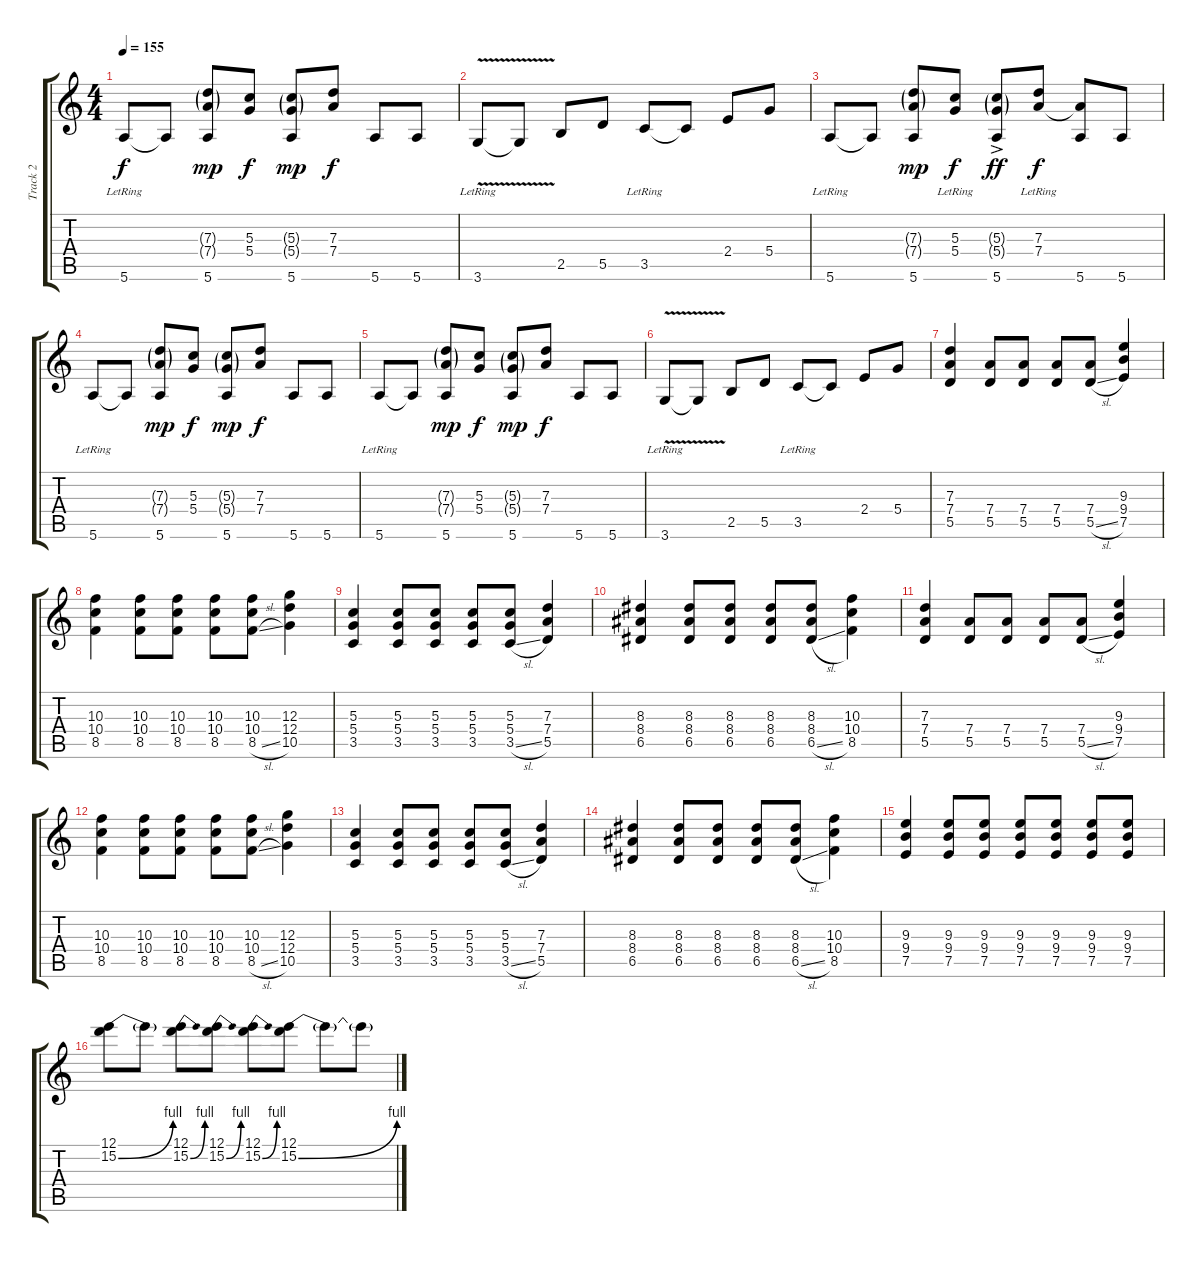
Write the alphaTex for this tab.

\track ("Track 2" "Track 2") {instrument overdrivenguitar}
\staff {score tabs}
\tuning (E4 B3 G3 D3 A2 E2) {hide}
\ts (4 4)
\tempo 155
\clef g2
\ks c
5.6{lr}.8{dy f} 5.6{t}.8 (7.3{g} 7.4{g} 5.6).8{dy mp} (5.3 5.4).8{dy f} (5.3{g} 5.4{g} 5.6).8{dy mp} (7.3 7.4).8{dy f} 5.6.8 5.6.8 |
3.6{v lr}.8 3.6{t}.8 2.5.8 5.5.8 3.5{lr}.8 3.5{t}.8 2.4.8 5.4.8 |
5.6{lr}.8 5.6{t}.8 (7.3{g} 7.4{g} 5.6).8{dy mp} (5.3 5.4{lr}).8{dy f} (5.3{g} 5.4{g} 5.6{ac}).8{dy ff} (7.3 7.4{lr}).8{dy f} (7.4{t} 5.6).8 5.6.8 |
5.6{lr}.8 5.6{t}.8 (7.3{g} 7.4{g} 5.6).8{dy mp} (5.3 5.4).8{dy f} (5.3{g} 5.4{g} 5.6).8{dy mp} (7.3 7.4).8{dy f} 5.6.8 5.6.8 |
5.6{lr}.8 5.6{t}.8 (7.3{g} 7.4{g} 5.6).8{dy mp} (5.3 5.4).8{dy f} (5.3{g} 5.4{g} 5.6).8{dy mp} (7.3 7.4).8{dy f} 5.6.8 5.6.8 |
3.6{v lr}.8 3.6{t}.8 2.5.8 5.5.8 3.5{lr}.8 3.5{t}.8 2.4.8 5.4.8 |
(7.3 7.4 5.5).4 (7.4 5.5).8 (7.4 5.5).8 (7.4 5.5).8 (7.4 5.5{sl}).8 (9.3 9.4 7.5).4 |
(10.3 10.4 8.5).4 (10.3 10.4 8.5).8 (10.3 10.4 8.5).8 (10.3 10.4 8.5).8 (10.3 10.4 8.5{sl}).8 (12.3 12.4 10.5).4 |
(5.3 5.4 3.5).4 (5.3 5.4 3.5).8 (5.3 5.4 3.5).8 (5.3 5.4 3.5).8 (5.3 5.4 3.5{sl}).8 (7.3 7.4 5.5).4 |
(8.3 8.4 6.5).4 (8.3 8.4 6.5).8 (8.3 8.4 6.5).8 (8.3 8.4 6.5).8 (8.3 8.4 6.5{sl}).8 (10.3 10.4 8.5).4 |
(7.3 7.4 5.5).4 (7.4 5.5).8 (7.4 5.5).8 (7.4 5.5).8 (7.4 5.5{sl}).8 (9.3 9.4 7.5).4 |
(10.3 10.4 8.5).4 (10.3 10.4 8.5).8 (10.3 10.4 8.5).8 (10.3 10.4 8.5).8 (10.3 10.4 8.5{sl}).8 (12.3 12.4 10.5).4 |
(5.3 5.4 3.5).4 (5.3 5.4 3.5).8 (5.3 5.4 3.5).8 (5.3 5.4 3.5).8 (5.3 5.4 3.5{sl}).8 (7.3 7.4 5.5).4 |
(8.3 8.4 6.5).4 (8.3 8.4 6.5).8 (8.3 8.4 6.5).8 (8.3 8.4 6.5).8 (8.3 8.4 6.5{sl}).8 (10.3 10.4 8.5).4 |
(9.3 9.4 7.5).4 (9.3 9.4 7.5).8 (9.3 9.4 7.5).8 (9.3 9.4 7.5).8 (9.3 9.4 7.5).8 (9.3 9.4 7.5).8 (9.3 9.4 7.5).8 |
(12.1 15.2{be (bend 0 0 60 4)}).8 15.2{t}.8 (12.1 15.2{be (bend 0 0 60 4)}).8 (12.1 15.2{be (bend 0 0 60 4)}).8 (12.1 15.2{be (bend 0 0 60 4)}).8 (12.1 15.2{be (bend 0 0 60 4)}).8 15.2{t}.8 15.2{t}.8
